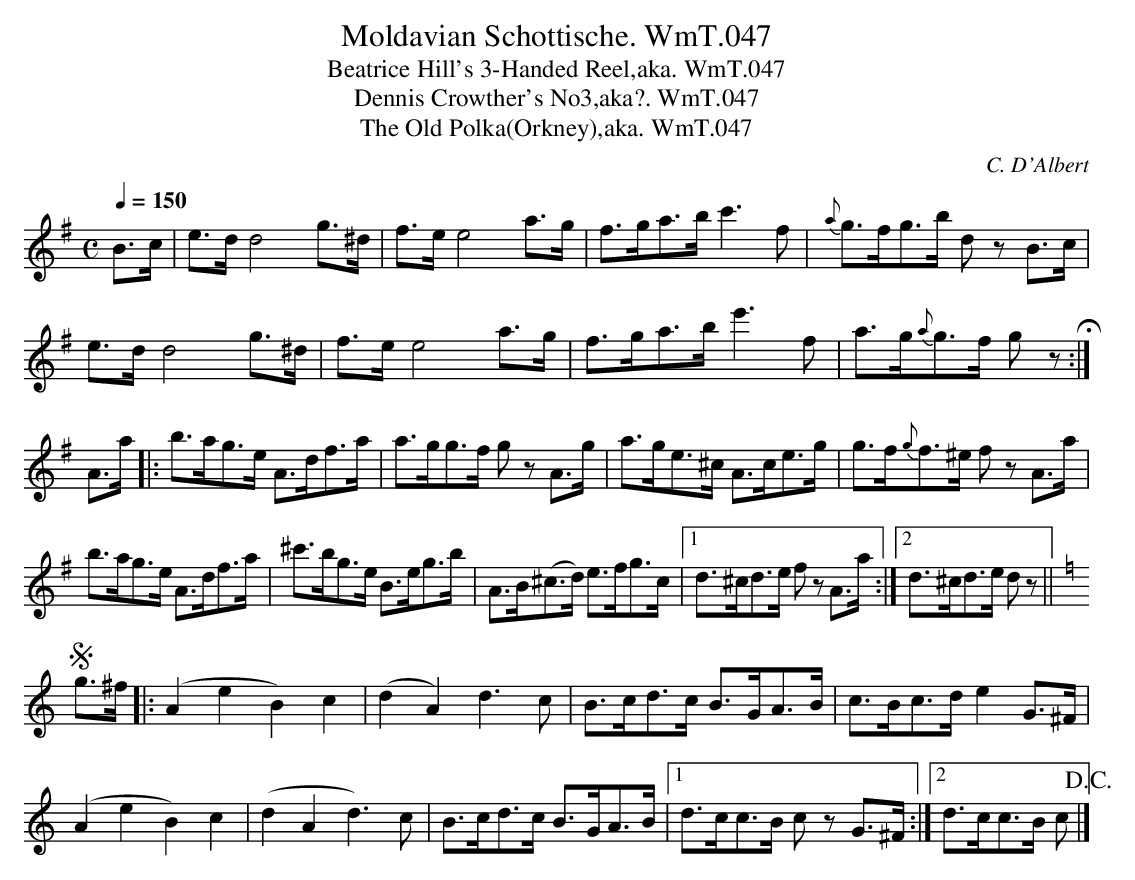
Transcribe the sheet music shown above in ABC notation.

X:1
T:Moldavian Schottische. WmT.047
T:Beatrice Hill's 3-Handed Reel,aka. WmT.047
T:Dennis Crowther's No3,aka?. WmT.047
T:Old Polka(Orkney),aka. WmT.047, The
C:C. D'Albert
M:C
L:1/8
Q:1/4=150
K:G
B>c|e>d d4g>^d|f>e e4 a>g|f>ga>b c'3 f|{a}g>fg>b d z B>c|
e>d d4 g>^d|f>e e4 a>g|f>ga>b e'3 f|a>g{a}g>f g z !fermata! :|
A>a|:b>ag>e A>df>a|a>gg>f g z A>g|a>ge>^c A>ce>g|g>f{g}f>^e f z A>a|
b>ag>e A>df>a|^c'>bg>e B>eg>b|A>B(^c>d) e>fg>c|1d>^cd>e f z A>a:|2d>^cd>e d z||
K:C
!segno!g>^f|:(A2e2B2)c2|(d2A2) d3c|B>cd>c B>GA>B|c>Bc>d e2 G>^F|
(A2e2B2)c2|(d2A2 d3)c|B>cd>c B>GA>B|1 d>cc>B c z G>^F:|2d>cc>B c!D.C.!|]
